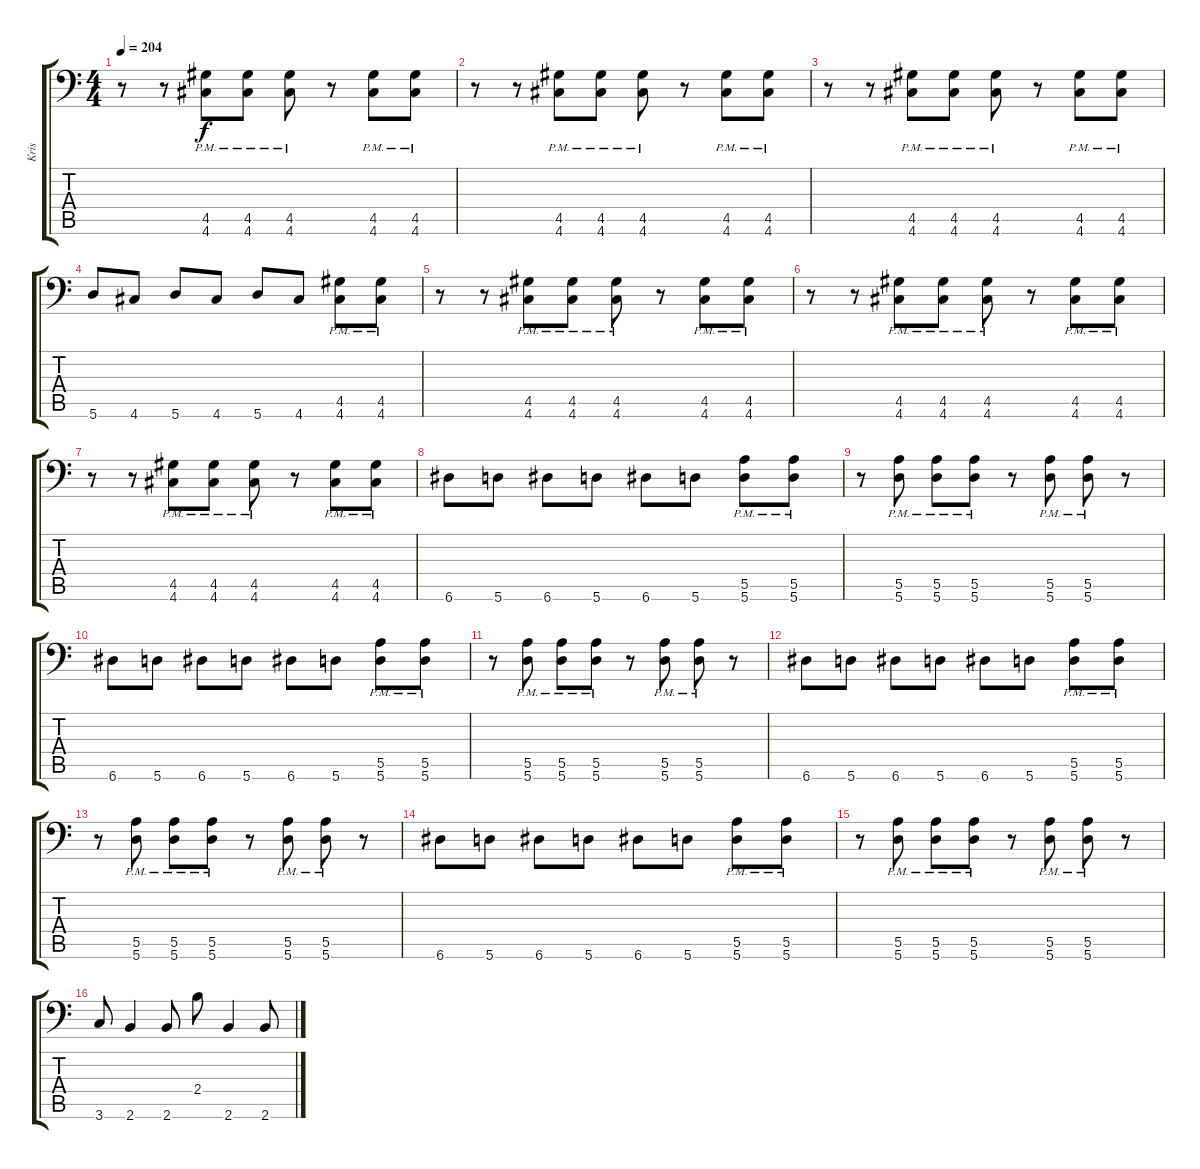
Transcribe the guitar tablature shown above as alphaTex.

\track ("Kris" "Kris") {instrument distortionguitar}
\staff {score tabs}
\tuning (B3 Gb3 D3 A2 E2 A1) {hide}
\ts (4 4)
\tempo 204
\clef f4
\ks c
r.8{dy f} r.8 (4.5{pm} 4.6{pm}).8 (4.5{pm} 4.6{pm}).8 (4.5{pm} 4.6{pm}).8 r.8 (4.5{pm} 4.6{pm}).8 (4.5{pm} 4.6{pm}).8 |
r.8 r.8 (4.5{pm} 4.6{pm}).8 (4.5{pm} 4.6{pm}).8 (4.5{pm} 4.6{pm}).8 r.8 (4.5{pm} 4.6{pm}).8 (4.5{pm} 4.6{pm}).8 |
r.8 r.8 (4.5{pm} 4.6{pm}).8 (4.5{pm} 4.6{pm}).8 (4.5{pm} 4.6{pm}).8 r.8 (4.5{pm} 4.6{pm}).8 (4.5{pm} 4.6{pm}).8 |
5.6.8 4.6.8 5.6.8 4.6.8 5.6.8 4.6.8 (4.5{pm} 4.6{pm}).8 (4.5{pm} 4.6{pm}).8 |
r.8 r.8 (4.5{pm} 4.6{pm}).8 (4.5{pm} 4.6{pm}).8 (4.5{pm} 4.6{pm}).8 r.8 (4.5{pm} 4.6{pm}).8 (4.5{pm} 4.6{pm}).8 |
r.8 r.8 (4.5{pm} 4.6{pm}).8 (4.5{pm} 4.6{pm}).8 (4.5{pm} 4.6{pm}).8 r.8 (4.5{pm} 4.6{pm}).8 (4.5{pm} 4.6{pm}).8 |
r.8 r.8 (4.5{pm} 4.6{pm}).8 (4.5{pm} 4.6{pm}).8 (4.5{pm} 4.6{pm}).8 r.8 (4.5{pm} 4.6{pm}).8 (4.5{pm} 4.6{pm}).8 |
6.6.8 5.6.8 6.6.8 5.6.8 6.6.8 5.6.8 (5.5{pm} 5.6{pm}).8 (5.5{pm} 5.6{pm}).8 |
r.8 (5.5{pm} 5.6{pm}).8 (5.5{pm} 5.6{pm}).8 (5.5{pm} 5.6{pm}).8 r.8 (5.5{pm} 5.6{pm}).8 (5.5{pm} 5.6{pm}).8 r.8 |
6.6.8 5.6.8 6.6.8 5.6.8 6.6.8 5.6.8 (5.5{pm} 5.6{pm}).8 (5.5{pm} 5.6{pm}).8 |
r.8 (5.5{pm} 5.6{pm}).8 (5.5{pm} 5.6{pm}).8 (5.5{pm} 5.6{pm}).8 r.8 (5.5{pm} 5.6{pm}).8 (5.5{pm} 5.6{pm}).8 r.8 |
6.6.8 5.6.8 6.6.8 5.6.8 6.6.8 5.6.8 (5.5{pm} 5.6{pm}).8 (5.5{pm} 5.6{pm}).8 |
r.8 (5.5{pm} 5.6{pm}).8 (5.5{pm} 5.6{pm}).8 (5.5{pm} 5.6{pm}).8 r.8 (5.5{pm} 5.6{pm}).8 (5.5{pm} 5.6{pm}).8 r.8 |
6.6.8 5.6.8 6.6.8 5.6.8 6.6.8 5.6.8 (5.5{pm} 5.6{pm}).8 (5.5{pm} 5.6{pm}).8 |
r.8 (5.5{pm} 5.6{pm}).8 (5.5{pm} 5.6{pm}).8 (5.5{pm} 5.6{pm}).8 r.8 (5.5{pm} 5.6{pm}).8 (5.5{pm} 5.6{pm}).8 r.8 |
3.6.8 2.6.4 2.6.8 2.4.8 2.6.4 2.6.8
